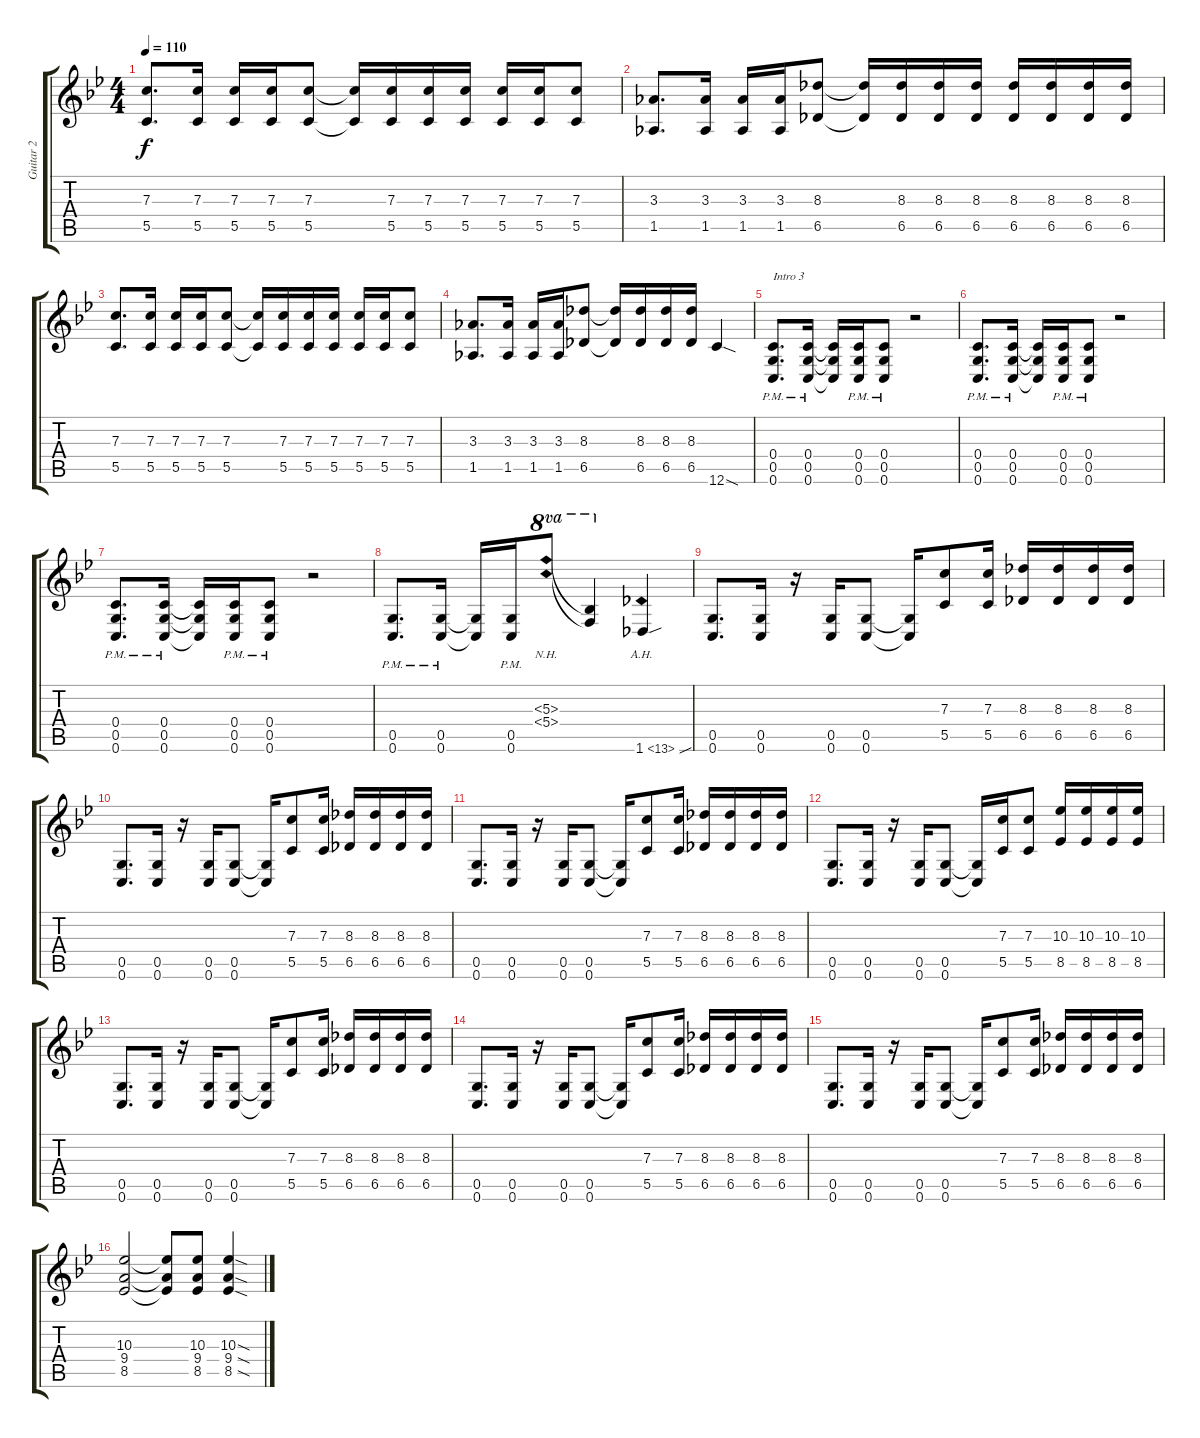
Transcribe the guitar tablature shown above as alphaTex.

\track ("Guitar 2" "Guitar 2") {instrument distortionguitar}
\staff {score tabs}
\tuning (D4 A3 F3 C3 G2 C2) {hide}
\ts (4 4)
\tempo 110
\clef g2
\ks bb
(7.3 5.5).8{d dy f} (7.3 5.5).16 (7.3 5.5).16 (7.3 5.5).16 (7.3 5.5).8 (7.3{t} 5.5{t}).16 (7.3 5.5).16 (7.3 5.5).16 (7.3 5.5).16 (7.3 5.5).16 (7.3 5.5).16 (7.3 5.5).8 |
(3.3 1.5).8{d} (3.3 1.5).16 (3.3 1.5).16 (3.3 1.5).16 (8.3 6.5).8 (8.3{t} 6.5{t}).16 (8.3 6.5).16 (8.3 6.5).16 (8.3 6.5).16 (8.3 6.5).16 (8.3 6.5).16 (8.3 6.5).16 (8.3 6.5).16 |
(7.3 5.5).8{d} (7.3 5.5).16 (7.3 5.5).16 (7.3 5.5).16 (7.3 5.5).8 (7.3{t} 5.5{t}).16 (7.3 5.5).16 (7.3 5.5).16 (7.3 5.5).16 (7.3 5.5).16 (7.3 5.5).16 (7.3 5.5).8 |
(3.3 1.5).8{d} (3.3 1.5).16 (3.3 1.5).16 (3.3 1.5).16 (8.3 6.5).8 (8.3{t} 6.5{t}).16 (8.3 6.5).16 (8.3 6.5).16 (8.3 6.5).16 12.6{sod}.4 |
(0.4{pm} 0.5{pm} 0.6{pm}).8{d txt "Intro 3"} (0.4{pm} 0.5{pm} 0.6{pm}).16 (0.4{t} 0.5{t} 0.6{t}).16 (0.4{pm} 0.5{pm} 0.6{pm}).16 (0.4{pm} 0.5{pm} 0.6{pm}).8 r.2 |
(0.4{pm} 0.5{pm} 0.6{pm}).8{d} (0.4{pm} 0.5{pm} 0.6{pm}).16 (0.4{t} 0.5{t} 0.6{t}).16 (0.4{pm} 0.5{pm} 0.6{pm}).16 (0.4{pm} 0.5{pm} 0.6{pm}).8 r.2 |
(0.4{pm} 0.5{pm} 0.6{pm}).8{d} (0.4{pm} 0.5{pm} 0.6{pm}).16 (0.4{t} 0.5{t} 0.6{t}).16 (0.4{pm} 0.5{pm} 0.6{pm}).16 (0.4{pm} 0.5{pm} 0.6{pm}).8 r.2 |
(0.5{pm} 0.6{pm}).8{d} (0.5{pm} 0.6{pm}).16 (0.5{t} 0.6{t}).16 (0.5{pm} 0.6{pm}).16 (5.3{nh} 5.4{nh}).8{ot 8va} (5.3{t} 5.4{t}).4{ot 8va} 1.6{ah 12 sou}.4 |
(0.5 0.6).8{d} (0.5 0.6).16 r.16 (0.5 0.6).16 (0.5 0.6).8 (0.5{t} 0.6{t}).16 (7.3 5.5).8 (7.3 5.5).16 (8.3 6.5).16 (8.3 6.5).16 (8.3 6.5).16 (8.3 6.5).16 |
(0.5 0.6).8{d} (0.5 0.6).16 r.16 (0.5 0.6).16 (0.5 0.6).8 (0.5{t} 0.6{t}).16 (7.3 5.5).8 (7.3 5.5).16 (8.3 6.5).16 (8.3 6.5).16 (8.3 6.5).16 (8.3 6.5).16 |
(0.5 0.6).8{d} (0.5 0.6).16 r.16 (0.5 0.6).16 (0.5 0.6).8 (0.5{t} 0.6{t}).16 (7.3 5.5).8 (7.3 5.5).16 (8.3 6.5).16 (8.3 6.5).16 (8.3 6.5).16 (8.3 6.5).16 |
(0.5 0.6).8{d} (0.5 0.6).16 r.16 (0.5 0.6).16 (0.5 0.6).8 (0.5{t} 0.6{t}).16 (7.3 5.5).16 (7.3 5.5).8 (10.3 8.5).16 (10.3 8.5).16 (10.3 8.5).16 (10.3 8.5).16 |
(0.5 0.6).8{d} (0.5 0.6).16 r.16 (0.5 0.6).16 (0.5 0.6).8 (0.5{t} 0.6{t}).16 (7.3 5.5).8 (7.3 5.5).16 (8.3 6.5).16 (8.3 6.5).16 (8.3 6.5).16 (8.3 6.5).16 |
(0.5 0.6).8{d} (0.5 0.6).16 r.16 (0.5 0.6).16 (0.5 0.6).8 (0.5{t} 0.6{t}).16 (7.3 5.5).8 (7.3 5.5).16 (8.3 6.5).16 (8.3 6.5).16 (8.3 6.5).16 (8.3 6.5).16 |
(0.5 0.6).8{d} (0.5 0.6).16 r.16 (0.5 0.6).16 (0.5 0.6).8 (0.5{t} 0.6{t}).16 (7.3 5.5).8 (7.3 5.5).16 (8.3 6.5).16 (8.3 6.5).16 (8.3 6.5).16 (8.3 6.5).16 |
(10.3 9.4 8.5).2 (10.3{t} 9.4{t} 8.5{t}).8 (10.3 9.4 8.5).8 (10.3{sod} 9.4{sod} 8.5{sod}).4
